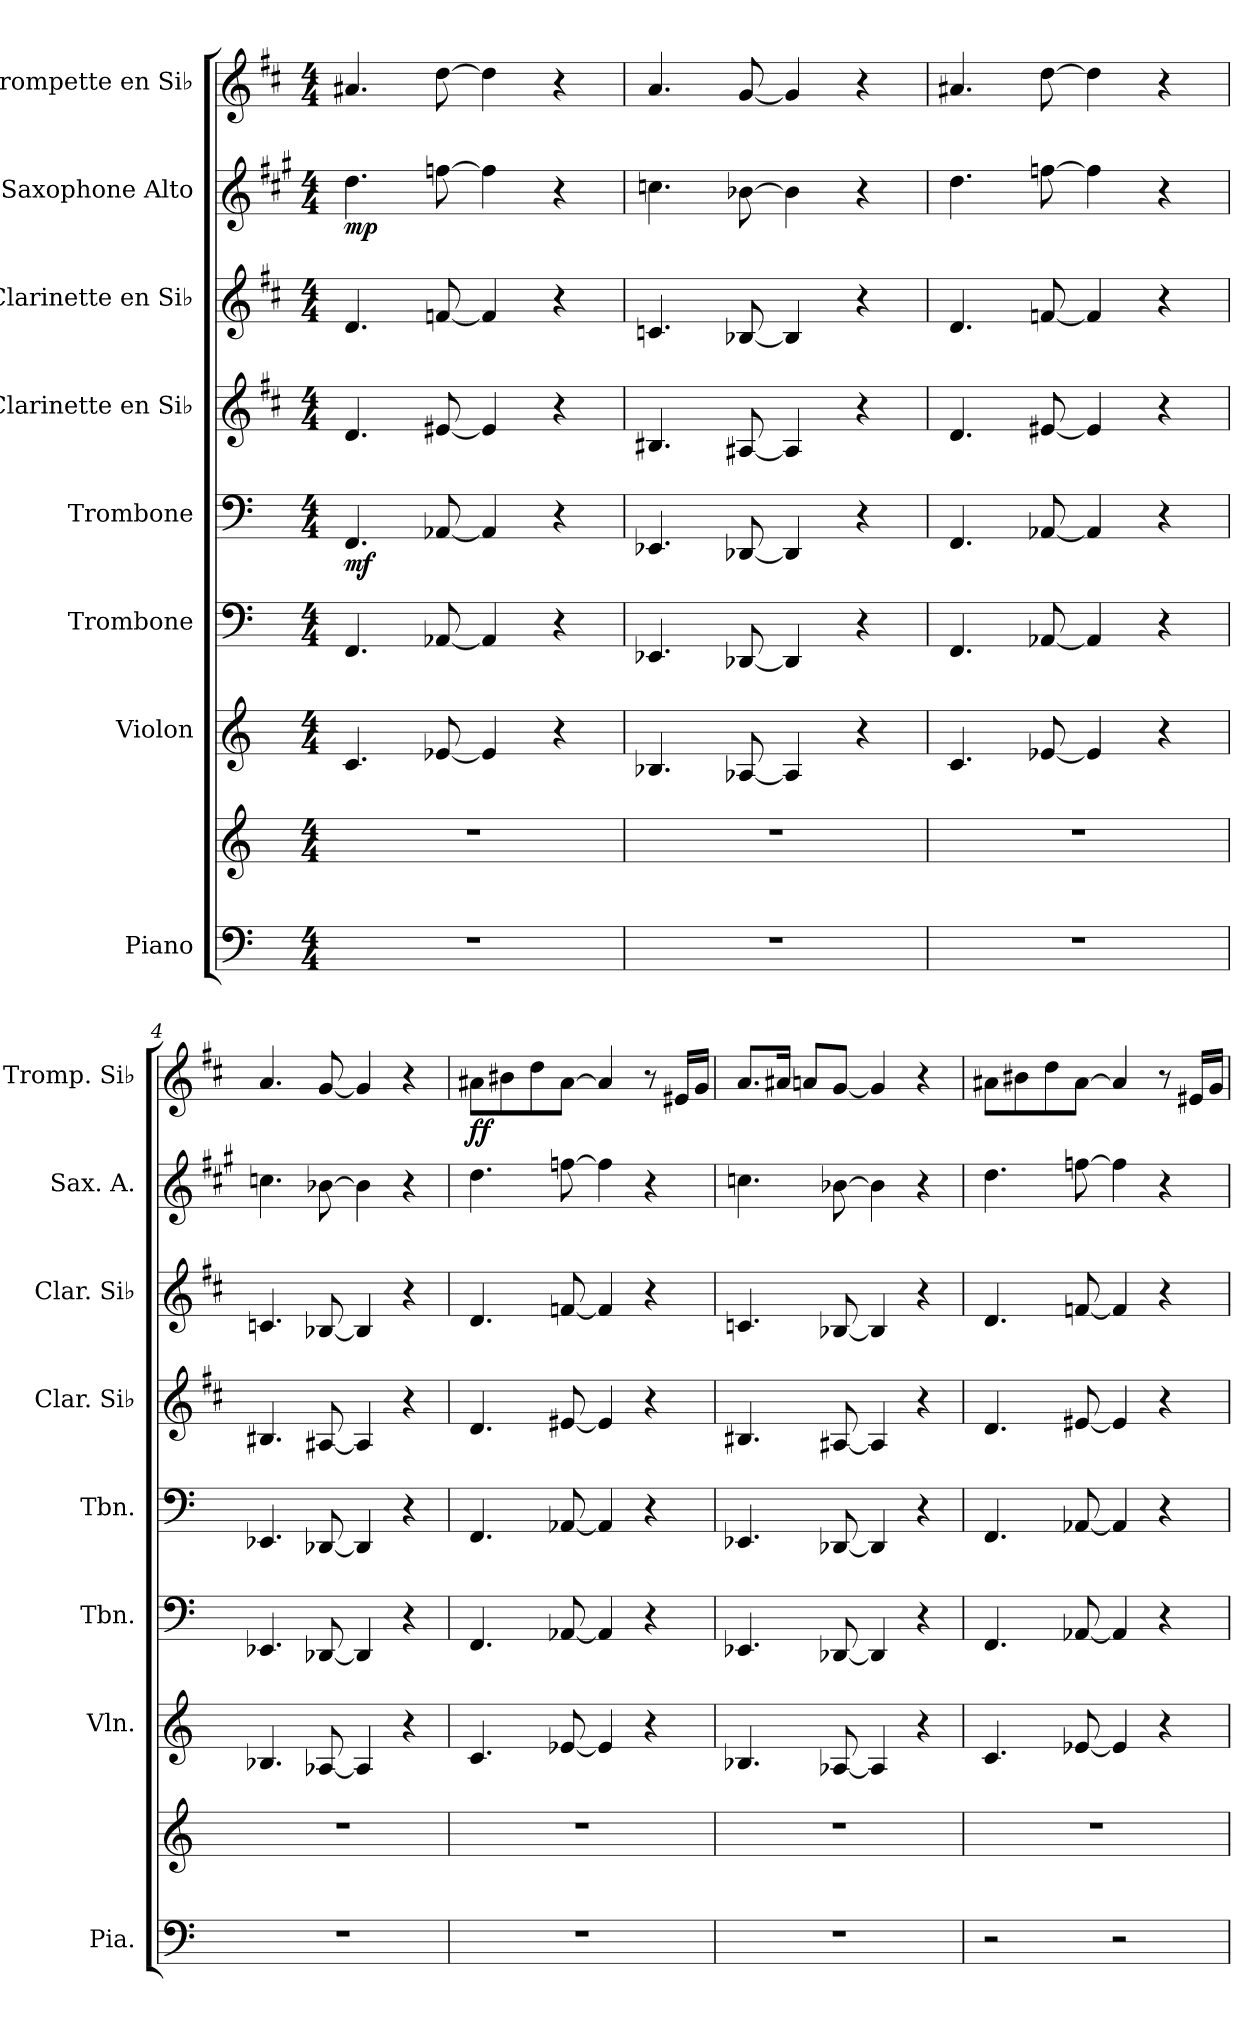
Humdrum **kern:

**kern	**kern	**kern	**dynam	**kern	**dynam	**kern	**dynam	**kern	**dynam	**kern	**dynam	**kern	**dynam	**kern	**dynam
*part8	*part8	*part7	*part7	*part6	*part6	*part5	*part5	*part4	*part4	*part3	*part3	*part2	*part2	*part1	*part1
*staff9	*staff8	*staff7	*staff7	*staff6	*staff6	*staff5	*staff5	*staff4	*staff4	*staff3	*staff3	*staff2	*staff2	*staff1	*staff1
*I"Piano	*	*I"Violon	*	*I"Trombone	*	*I"Trombone	*	*I"Clarinette en Si♭	*	*I"Clarinette en Si♭	*	*I"Saxophone Alto	*	*I"Trompette en Si♭	*
*I'Pia.	*	*I'Vln.	*	*I'Tbn.	*	*I'Tbn.	*	*I'Clar. Si♭	*	*I'Clar. Si♭	*	*I'Sax. A.	*	*I'Tromp. Si♭	*
*clefF4	*clefG2	*clefG2	*	*clefF4	*	*clefF4	*	*clefG2	*	*clefG2	*	*clefG2	*	*clefG2	*
*	*	*	*	*	*	*	*	*ITrd1c2	*	*ITrd1c2	*	*ITrd5c9	*	*ITrd1c2	*
*k[]	*k[]	*k[]	*	*k[]	*	*k[]	*	*k[]	*	*k[]	*	*k[]	*	*k[]	*
*M4/4	*M4/4	*M4/4	*	*M4/4	*	*M4/4	*	*M4/4	*	*M4/4	*	*M4/4	*	*M4/4	*
=1	=1	=1	=1	=1	=1	=1	=1	=1	=1	=1	=1	=1	=1	=1	=1
!	!	!	!LO:DY:b	!	!	!	!	!	!	!	!	!	!	!	!
!	!	!	!LO:DY:n=1:b	!	!LO:DY:b	!	!	!	!	!	!	!	!	!	!
!	!	!	!	!	!LO:DY:n=1:b	!	!LO:DY:b	!	!LO:DY:b	!	!	!	!	!	!
!	!	!	!	!	!	!	!	!	!LO:DY:n=1:b	!	!LO:DY:b	!	!	!	!
!	!	!	!	!	!	!	!	!	!	!	!LO:DY:n=1:b	!	!LO:DY:b	!	!LO:DY:b
!	!	!	!	!	!	!	!	!	!	!	!	!	!	!	!LO:DY:n=1:b
1r	1r	4.c/	mf mp	4.FF/	mf mf	4.FF/	mf	4.c/	mp mp	4.c/	mf mp	4.f\	mp	4.g#X/	mp mp
.	.	[8e-X/	.	[8AA-X/	.	[8AA-X/	.	[8d#X/	.	[8e-X/	.	[8a-X\	.	[8cc\	.
.	.	4e-/]	.	4AA-/]	.	4AA-/]	.	4d#/]	.	4e-/]	.	4a-\]	.	4cc\]	.
.	.	4r	.	4r	.	4r	.	4r	.	4r	.	4r	.	4r	.
=2	=2	=2	=2	=2	=2	=2	=2	=2	=2	=2	=2	=2	=2	=2	=2
1r	1r	4.B-X/	.	4.EE-X/	.	4.EE-X/	.	4.A#X/	.	4.B-X/	.	4.e-X\	.	4.g/	.
.	.	[8A-X/	.	[8DD-X/	.	[8DD-X/	.	[8G#X/	.	[8A-X/	.	[8d-X\	.	[8f/	.
.	.	4A-/]	.	4DD-/]	.	4DD-/]	.	4G#/]	.	4A-/]	.	4d-\]	.	4f/]	.
.	.	4r	.	4r	.	4r	.	4r	.	4r	.	4r	.	4r	.
=3	=3	=3	=3	=3	=3	=3	=3	=3	=3	=3	=3	=3	=3	=3	=3
1r	1r	4.c/	.	4.FF/	.	4.FF/	.	4.c/	.	4.c/	.	4.f\	.	4.g#X/	.
.	.	[8e-X/	.	[8AA-X/	.	[8AA-X/	.	[8d#X/	.	[8e-X/	.	[8a-X\	.	[8cc\	.
.	.	4e-/]	.	4AA-/]	.	4AA-/]	.	4d#/]	.	4e-/]	.	4a-\]	.	4cc\]	.
.	.	4r	.	4r	.	4r	.	4r	.	4r	.	4r	.	4r	.
=4	=4	=4	=4	=4	=4	=4	=4	=4	=4	=4	=4	=4	=4	=4	=4
1r	1r	4.B-X/	.	4.EE-X/	.	4.EE-X/	.	4.A#X/	.	4.B-X/	.	4.e-X\	.	4.g/	.
.	.	[8A-X/	.	[8DD-X/	.	[8DD-X/	.	[8G#X/	.	[8A-X/	.	[8d-X\	.	[8f/	.
.	.	4A-/]	.	4DD-/]	.	4DD-/]	.	4G#/]	.	4A-/]	.	4d-\]	.	4f/]	.
.	.	4r	.	4r	.	4r	.	4r	.	4r	.	4r	.	4r	.
!!LO:PB:g=z
=5	=5	=5	=5	=5	=5	=5	=5	=5	=5	=5	=5	=5	=5	=5	=5
!	!	!	!	!	!	!	!	!	!	!	!	!	!	!	!LO:DY:b
!	!	!	!	!	!	!	!	!	!	!	!	!	!	!	!LO:DY:n=1:b
1r	1r	4.c/	.	4.FF/	.	4.FF/	.	4.c/	.	4.c/	.	4.f\	.	8g#X\L	f f
.	.	.	.	.	.	.	.	.	.	.	.	.	.	8a#X\	.
.	.	.	.	.	.	.	.	.	.	.	.	.	.	8cc\	.
.	.	[8e-X/	.	[8AA-X/	.	[8AA-X/	.	[8d#X/	.	[8e-X/	.	[8a-X\	.	[8g#\J	.
.	.	4e-/]	.	4AA-/]	.	4AA-/]	.	4d#/]	.	4e-/]	.	4a-\]	.	4g#/]	.
.	.	4r	.	4r	.	4r	.	4r	.	4r	.	4r	.	8r	.
.	.	.	.	.	.	.	.	.	.	.	.	.	.	16d#X/LL	.
.	.	.	.	.	.	.	.	.	.	.	.	.	.	16f/JJ	.
=6	=6	=6	=6	=6	=6	=6	=6	=6	=6	=6	=6	=6	=6	=6	=6
1r	1r	4.B-X/	.	4.EE-X/	.	4.EE-X/	.	4.A#X/	.	4.B-X/	.	4.e-X\	.	8.g/L	.
.	.	.	.	.	.	.	.	.	.	.	.	.	.	16g#X/Jk	.
.	.	.	.	.	.	.	.	.	.	.	.	.	.	8gn/L	.
.	.	[8A-X/	.	[8DD-X/	.	[8DD-X/	.	[8G#X/	.	[8A-X/	.	[8d-X\	.	[8f/J	.
.	.	4A-/]	.	4DD-/]	.	4DD-/]	.	4G#/]	.	4A-/]	.	4d-\]	.	4f/]	.
.	.	4r	.	4r	.	4r	.	4r	.	4r	.	4r	.	4r	.
=7	=7	=7	=7	=7	=7	=7	=7	=7	=7	=7	=7	=7	=7	=7	=7
2r	1r	4.c/	.	4.FF/	.	4.FF/	.	4.c/	.	4.c/	.	4.f\	.	8g#X\L	.
.	.	.	.	.	.	.	.	.	.	.	.	.	.	8a#X\	.
.	.	.	.	.	.	.	.	.	.	.	.	.	.	8cc\	.
.	.	[8e-X/	.	[8AA-X/	.	[8AA-X/	.	[8d#X/	.	[8e-X/	.	[8a-X\	.	[8g#\J	.
2r	.	4e-/]	.	4AA-/]	.	4AA-/]	.	4d#/]	.	4e-/]	.	4a-\]	.	4g#/]	.
.	.	4r	.	4r	.	4r	.	4r	.	4r	.	4r	.	8r	.
.	.	.	.	.	.	.	.	.	.	.	.	.	.	16d#X/LL	.
.	.	.	.	.	.	.	.	.	.	.	.	.	.	16f/JJ	.
=	=	=	=	=	=	=	=	=	=	=	=	=	=	=	=
*-	*-	*-	*-	*-	*-	*-	*-	*-	*-	*-	*-	*-	*-	*-	*-
